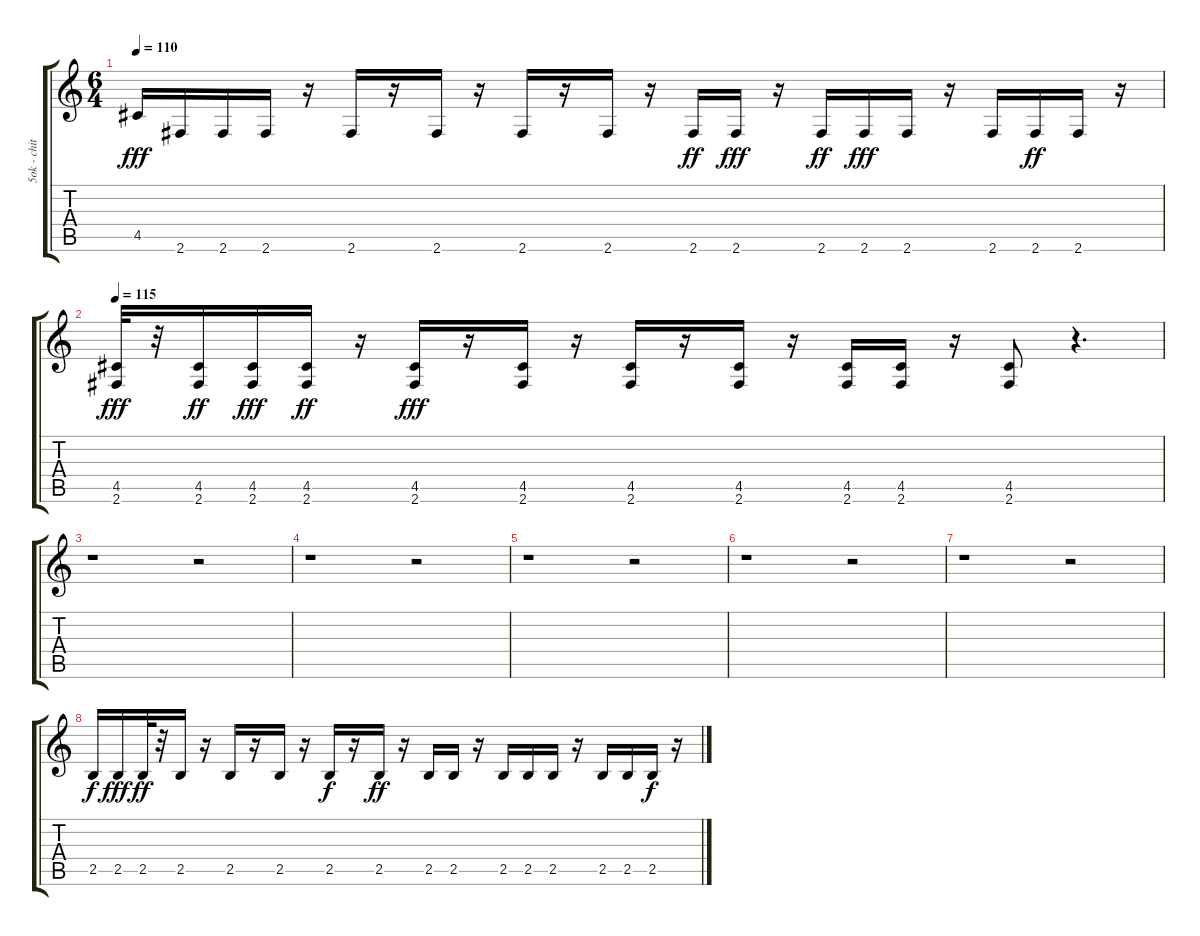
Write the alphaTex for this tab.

\track ("5ok - chitarra main" "5ok - chit") {instrument distortionguitar}
\staff {score tabs}
\tuning (E4 B3 G3 D3 A2 E2) {hide}
\ts (6 4)
\tempo 110
\clef g2
\ks c
4.5.16{dy fff} 2.6.16 2.6.16 2.6.16 r.16 2.6.16 r.16 2.6.16 r.16 2.6.16 r.16 2.6.16 r.16 2.6.16{dy ff} 2.6.16{dy fff} r.16 2.6.16{dy ff} 2.6.16{dy fff} 2.6.16 r.16 2.6.16 2.6.16{dy ff} 2.6.16 r.16 |
\tempo 115
(4.5 2.6).32{dy fff} r.32 (4.5 2.6).16{dy ff} (4.5 2.6).16{dy fff} (4.5 2.6).16{dy ff} r.16 (4.5 2.6).16{dy fff} r.16 (4.5 2.6).16 r.16 (4.5 2.6).16 r.16 (4.5 2.6).16 r.16 (4.5 2.6).16 (4.5 2.6).16 r.16 (4.5 2.6).8 r.4{d} |
r.1 r.2 |
r.1 r.2 |
r.1 r.2 |
r.1 r.2 |
r.1 r.2 |
2.5.16{dy f} 2.5.16{dy fff} 2.5.32{dy ff} r.32 2.5.16 r.16 2.5.16 r.16 2.5.16 r.16 2.5.16{dy f} r.16 2.5.16{dy ff} r.16 2.5.16 2.5.16 r.16 2.5.16 2.5.16 2.5.16 r.16 2.5.16 2.5.16 2.5.16{dy f} r.16
